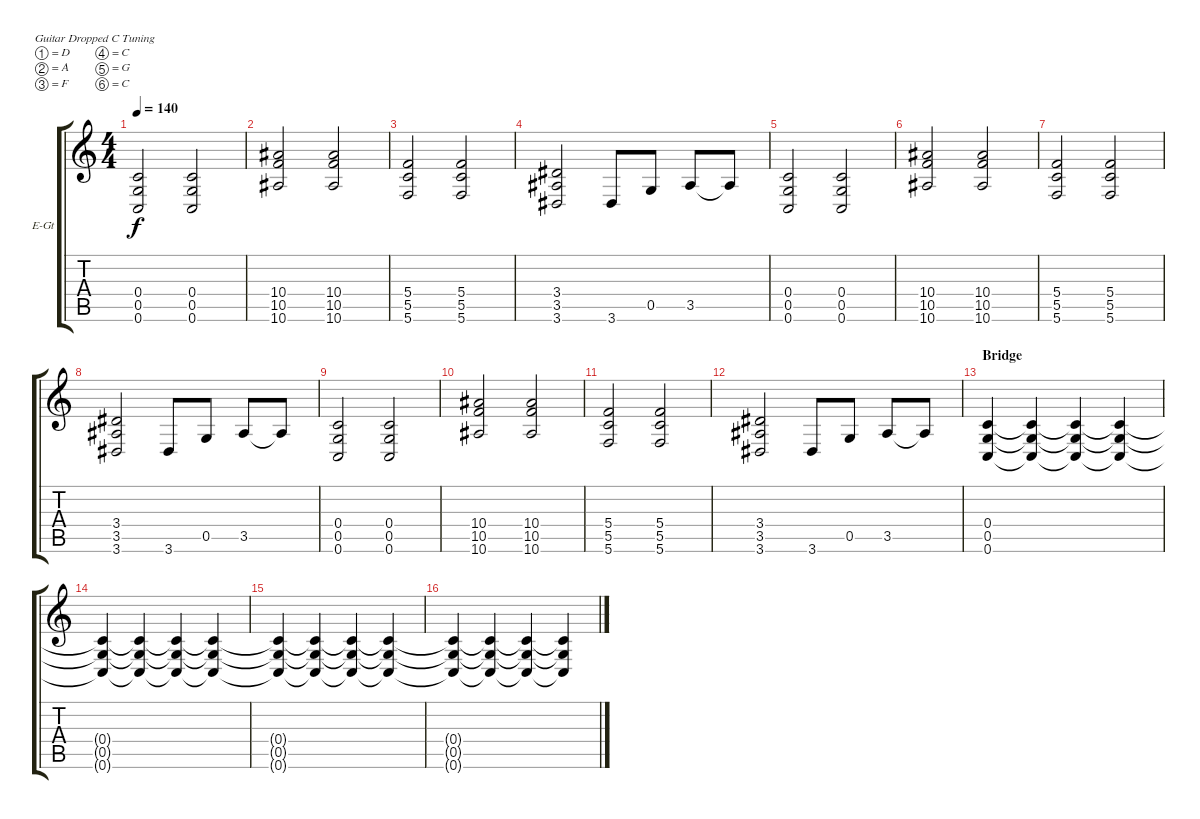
\bracketExtendMode groupsimilarinstruments
\firstSystemTrackNameOrientation horizontal
\otherSystemsTrackNameOrientation horizontal
\track ("Guitar 2" "E-Gt") {instrument distortionguitar}
\staff {score tabs}
\tuning (D4 A3 F3 C3 G2 C2)
\ts (4 4)
\tempo 140
\clef g2
\ks c
(0.4 0.5 0.6).2{dy f} (0.4 0.5 0.6).2 |
(10.4 10.5 10.6).2 (10.4 10.5 10.6).2 |
(5.4 5.5 5.6).2 (5.4 5.5 5.6).2 |
(3.4 3.5 3.6).2 3.6.8 0.5.8 3.5.8 3.5{t}.8 |
(0.4 0.5 0.6).2 (0.4 0.5 0.6).2 |
(10.4 10.5 10.6).2 (10.4 10.5 10.6).2 |
(5.4 5.5 5.6).2 (5.4 5.5 5.6).2 |
(3.4 3.5 3.6).2 3.6.8 0.5.8 3.5.8 3.5{t}.8 |
(0.4 0.5 0.6).2 (0.4 0.5 0.6).2 |
(10.4 10.5 10.6).2 (10.4 10.5 10.6).2 |
(5.4 5.5 5.6).2 (5.4 5.5 5.6).2 |
(3.4 3.5 3.6).2 3.6.8 0.5.8 3.5.8 3.5{t}.8 |
\section ("" "Bridge")
(0.4 0.5 0.6).4 (0.4{t} 0.5{t} 0.6{t}).4 (0.4{t} 0.5{t} 0.6{t}).4 (0.4{t} 0.5{t} 0.6{t}).4 |
(0.4{t} 0.5{t} 0.6{t}).4 (0.4{t} 0.5{t} 0.6{t}).4 (0.4{t} 0.5{t} 0.6{t}).4 (0.4{t} 0.5{t} 0.6{t}).4 |
(0.4{t} 0.5{t} 0.6{t}).4 (0.4{t} 0.5{t} 0.6{t}).4 (0.4{t} 0.5{t} 0.6{t}).4 (0.4{t} 0.5{t} 0.6{t}).4 |
(0.4{t} 0.5{t} 0.6{t}).4 (0.4{t} 0.5{t} 0.6{t}).4 (0.4{t} 0.5{t} 0.6{t}).4 (0.4{t} 0.5{t} 0.6{t}).4
